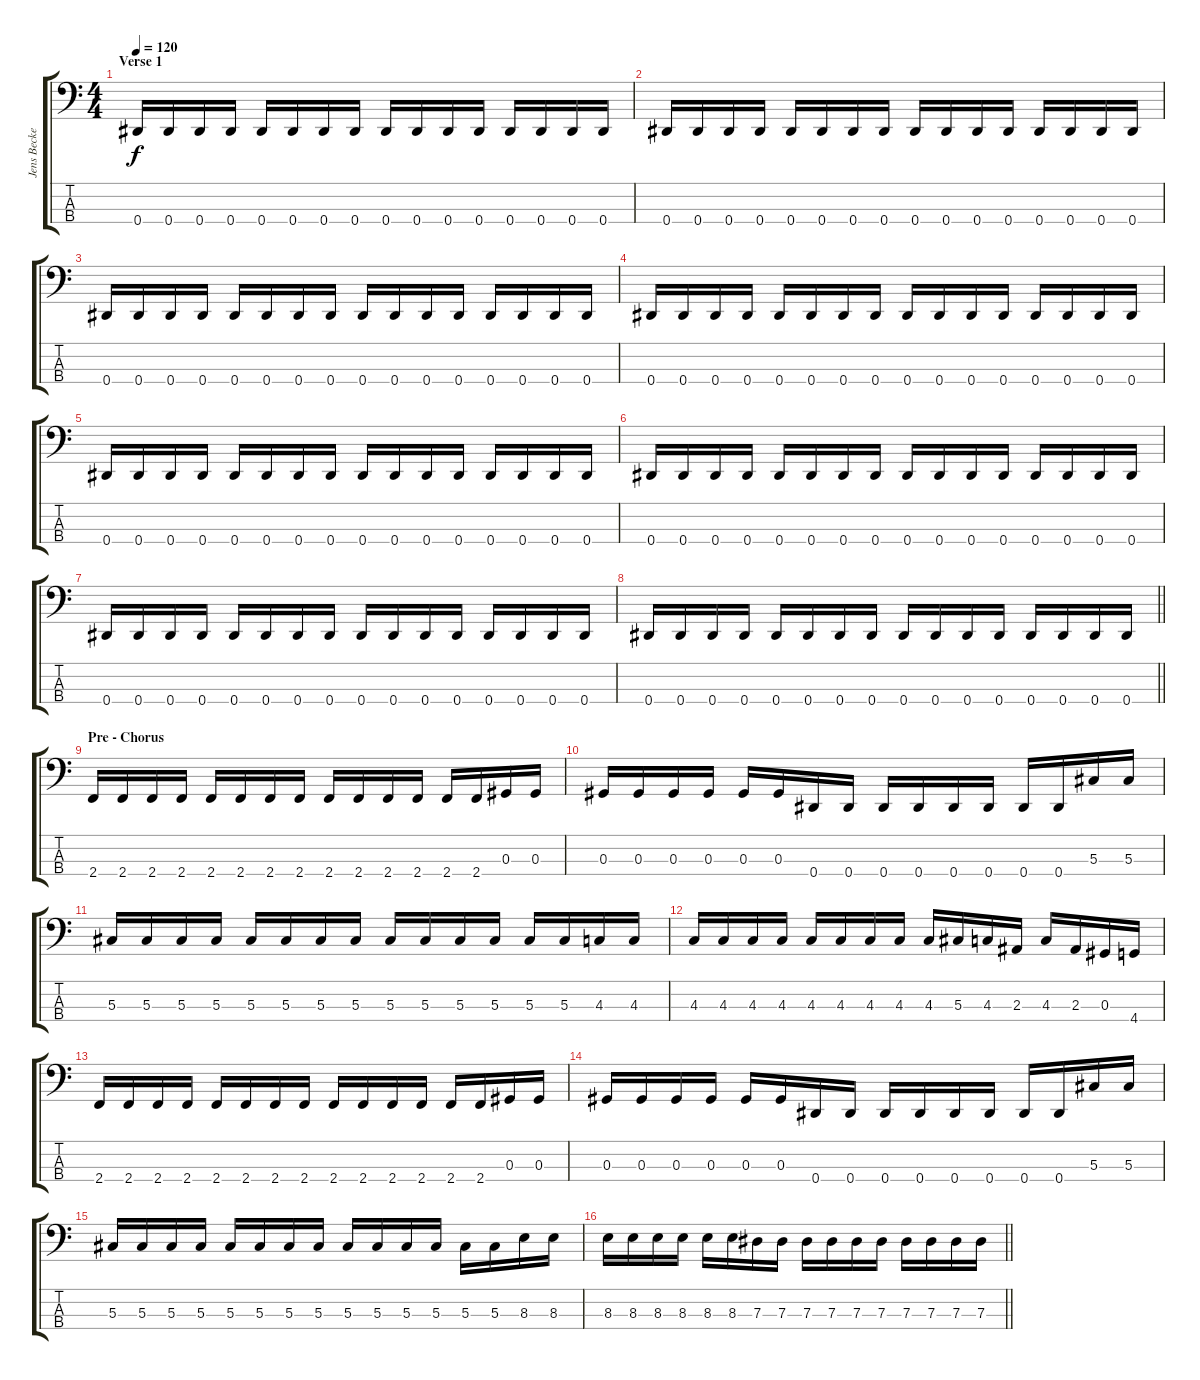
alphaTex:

\track ("Jens Becker" "Jens Becke") {instrument electricbasspick}
\staff {score tabs}
\tuning (Gb2 Db2 Ab1 Eb1) {hide}
\ts (4 4)
\section ("" "Verse 1")
\tempo 120
\clef f4
\ks c
0.4.16{dy f} 0.4.16 0.4.16 0.4.16 0.4.16 0.4.16 0.4.16 0.4.16 0.4.16 0.4.16 0.4.16 0.4.16 0.4.16 0.4.16 0.4.16 0.4.16 |
0.4.16 0.4.16 0.4.16 0.4.16 0.4.16 0.4.16 0.4.16 0.4.16 0.4.16 0.4.16 0.4.16 0.4.16 0.4.16 0.4.16 0.4.16 0.4.16 |
0.4.16 0.4.16 0.4.16 0.4.16 0.4.16 0.4.16 0.4.16 0.4.16 0.4.16 0.4.16 0.4.16 0.4.16 0.4.16 0.4.16 0.4.16 0.4.16 |
0.4.16 0.4.16 0.4.16 0.4.16 0.4.16 0.4.16 0.4.16 0.4.16 0.4.16 0.4.16 0.4.16 0.4.16 0.4.16 0.4.16 0.4.16 0.4.16 |
0.4.16 0.4.16 0.4.16 0.4.16 0.4.16 0.4.16 0.4.16 0.4.16 0.4.16 0.4.16 0.4.16 0.4.16 0.4.16 0.4.16 0.4.16 0.4.16 |
0.4.16 0.4.16 0.4.16 0.4.16 0.4.16 0.4.16 0.4.16 0.4.16 0.4.16 0.4.16 0.4.16 0.4.16 0.4.16 0.4.16 0.4.16 0.4.16 |
0.4.16 0.4.16 0.4.16 0.4.16 0.4.16 0.4.16 0.4.16 0.4.16 0.4.16 0.4.16 0.4.16 0.4.16 0.4.16 0.4.16 0.4.16 0.4.16 |
\barLineRight lightlight
0.4.16 0.4.16 0.4.16 0.4.16 0.4.16 0.4.16 0.4.16 0.4.16 0.4.16 0.4.16 0.4.16 0.4.16 0.4.16 0.4.16 0.4.16 0.4.16 |
\section ("" "Pre - Chorus")
2.4.16 2.4.16 2.4.16 2.4.16 2.4.16 2.4.16 2.4.16 2.4.16 2.4.16 2.4.16 2.4.16 2.4.16 2.4.16 2.4.16 0.3.16 0.3.16 |
0.3.16 0.3.16 0.3.16 0.3.16 0.3.16 0.3.16 0.4.16 0.4.16 0.4.16 0.4.16 0.4.16 0.4.16 0.4.16 0.4.16 5.3.16 5.3.16 |
5.3.16 5.3.16 5.3.16 5.3.16 5.3.16 5.3.16 5.3.16 5.3.16 5.3.16 5.3.16 5.3.16 5.3.16 5.3.16 5.3.16 4.3.16 4.3.16 |
4.3.16 4.3.16 4.3.16 4.3.16 4.3.16 4.3.16 4.3.16 4.3.16 4.3.16 5.3.16 4.3.16 2.3.16 4.3.16 2.3.16 0.3.16 4.4.16 |
2.4.16 2.4.16 2.4.16 2.4.16 2.4.16 2.4.16 2.4.16 2.4.16 2.4.16 2.4.16 2.4.16 2.4.16 2.4.16 2.4.16 0.3.16 0.3.16 |
0.3.16 0.3.16 0.3.16 0.3.16 0.3.16 0.3.16 0.4.16 0.4.16 0.4.16 0.4.16 0.4.16 0.4.16 0.4.16 0.4.16 5.3.16 5.3.16 |
5.3.16 5.3.16 5.3.16 5.3.16 5.3.16 5.3.16 5.3.16 5.3.16 5.3.16 5.3.16 5.3.16 5.3.16 5.3.16 5.3.16 8.3.16 8.3.16 |
\barLineRight lightlight
8.3.16 8.3.16 8.3.16 8.3.16 8.3.16 8.3.16 7.3.16 7.3.16 7.3.16 7.3.16 7.3.16 7.3.16 7.3.16 7.3.16 7.3.16 7.3.16
